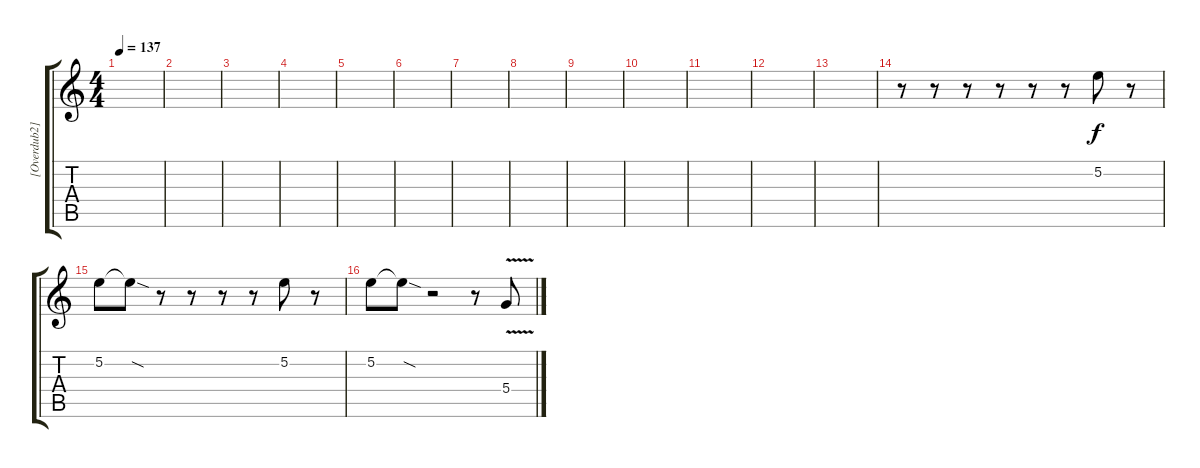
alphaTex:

\track ("[Overdub2]" "[Overdub2]") {instrument distortionguitar}
\staff {score tabs}
\tuning (E4 B3 G3 D3 A2 E2) {hide}
\ts (4 4)
\tempo 137
\clef g2
\ks c
|
|
|
|
|
|
|
|
|
|
|
|
|
r.8{volume 14 balance 8 instrument violin} r.8 r.8 r.8 r.8 r.8 5.2.8 r.8 |
5.2.8 5.2{sod t}.8 r.8 r.8 r.8 r.8 5.2.8 r.8 |
5.2.8 5.2{sod t}.8 r.2 r.8 5.4{v}.8
